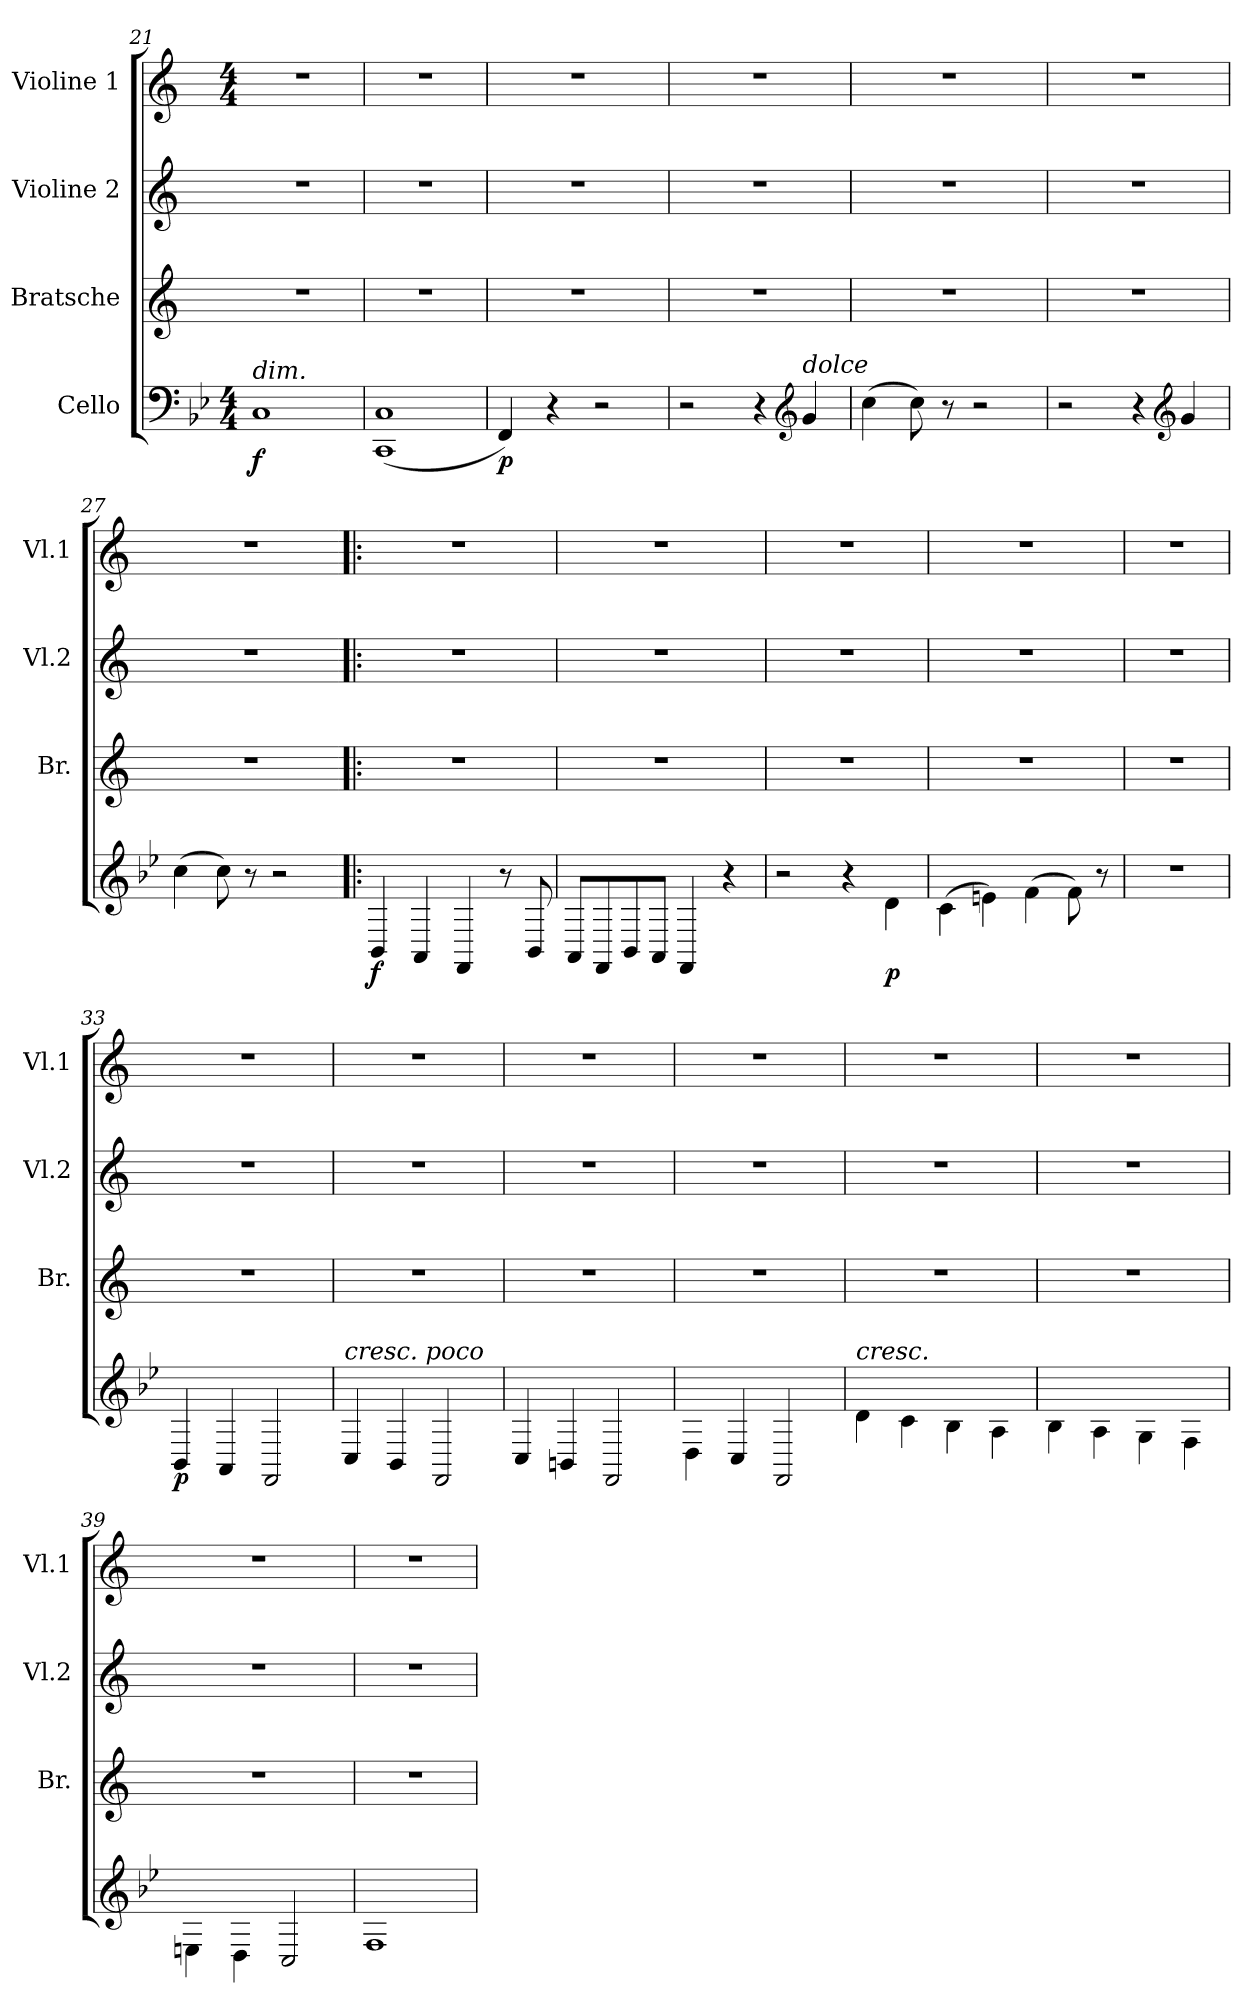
**kern	**dynam	**kern	**kern	**kern
*part4	*part4	*part3	*part2	*part1
*staff4	*staff4	*staff3	*staff2	*staff1
*I"Cello	*	*I"Bratsche	*I"Violine 2	*I"Violine 1
*	*	*I'Br.	*I'Vl.2	*I'Vl.1
*clefF4	*	*clefG2	*clefG2	*clefG2
*k[b-e-]	*	*k[]	*k[]	*k[]
*M4/4	*	*	*	*M4/4
=21	=21	=21	=21	=21
!LO:TX:a:i:t=dim.	!	!	!	!
!	!LO:DY:b	!	!	!
1C	f	1r	1r	1r
!!LO:LB:g=z
=22	=22	=22	=22	=22
(1CC 1C	.	1r	1r	1r
=23	=23	=23	=23	=23
!	!LO:DY:b	!	!	!
4FF/)	p	1r	1r	1r
4r	.	.	.	.
2r	.	.	.	.
=24	=24	=24	=24	=24
2r	.	1r	1r	1r
4r	.	.	.	.
*clefG2	*	*	*	*
!LO:TX:a:i:t=dolce	!	!	!	!
4g/	.	.	.	.
=25	=25	=25	=25	=25
(4cc\	.	1r	1r	1r
8cc\)	.	.	.	.
8r	.	.	.	.
2r	.	.	.	.
=26	=26	=26	=26	=26
2r	.	1r	1r	1r
4r	.	.	.	.
*clefG2	*	*	*	*
4g/	.	.	.	.
=27	=27	=27	=27	=27
(4cc\	.	1r	1r	1r
8cc\)	.	.	.	.
8r	.	.	.	.
2r	.	.	.	.
!!LO:PB:g=z
=28!|:	=28!|:	=28!|:	=28!|:	=28!|:
!	!LO:DY:b	!	!	!
4BB-/	f	1r	1r	1r
4AA/	.	.	.	.
4FF/	.	.	.	.
8r	.	.	.	.
8BB-/	.	.	.	.
=29	=29	=29	=29	=29
8AA/L	.	1r	1r	1r
8FF/	.	.	.	.
8BB-/	.	.	.	.
8AA/J	.	.	.	.
4FF/	.	.	.	.
4r	.	.	.	.
=30	=30	=30	=30	=30
2r	.	1r	1r	1r
4r	.	.	.	.
!	!LO:DY:b	!	!	!
4d\	p	.	.	.
=31	=31	=31	=31	=31
(4c\	.	1r	1r	1r
4en\)	.	.	.	.
(4f\	.	.	.	.
8f\)	.	.	.	.
8r	.	.	.	.
=32	=32	=32	=32	=32
1r	.	1r	1r	1r
!!LO:LB:g=z
=33	=33	=33	=33	=33
!	!LO:DY:b	!	!	!
4BB-/	p	1r	1r	1r
4AA/	.	.	.	.
2FF/	.	.	.	.
=34	=34	=34	=34	=34
!LO:TX:a:i:t=cresc. poco	!	!	!	!
4C/	.	1r	1r	1r
4BB-/	.	.	.	.
2FF/	.	.	.	.
=35	=35	=35	=35	=35
4C/	.	1r	1r	1r
4BBn/	.	.	.	.
2FF/	.	.	.	.
=36	=36	=36	=36	=36
4D\	.	1r	1r	1r
4C/	.	.	.	.
2FF/	.	.	.	.
=37	=37	=37	=37	=37
!LO:TX:a:i:t=cresc.	!	!	!	!
4d\	.	1r	1r	1r
4c\	.	.	.	.
4B-\	.	.	.	.
4A\	.	.	.	.
!!LO:LB:g=z
=38	=38	=38	=38	=38
4B-\	.	1r	1r	1r
4A\	.	.	.	.
4G\	.	.	.	.
4F\	.	.	.	.
=39	=39	=39	=39	=39
4En\	.	1r	1r	1r
4D\	.	.	.	.
2C/	.	.	.	.
=40	=40	=40	=40	=40
1F	.	1r	1r	1r
=	=	=	=	=
*-	*-	*-	*-	*-
